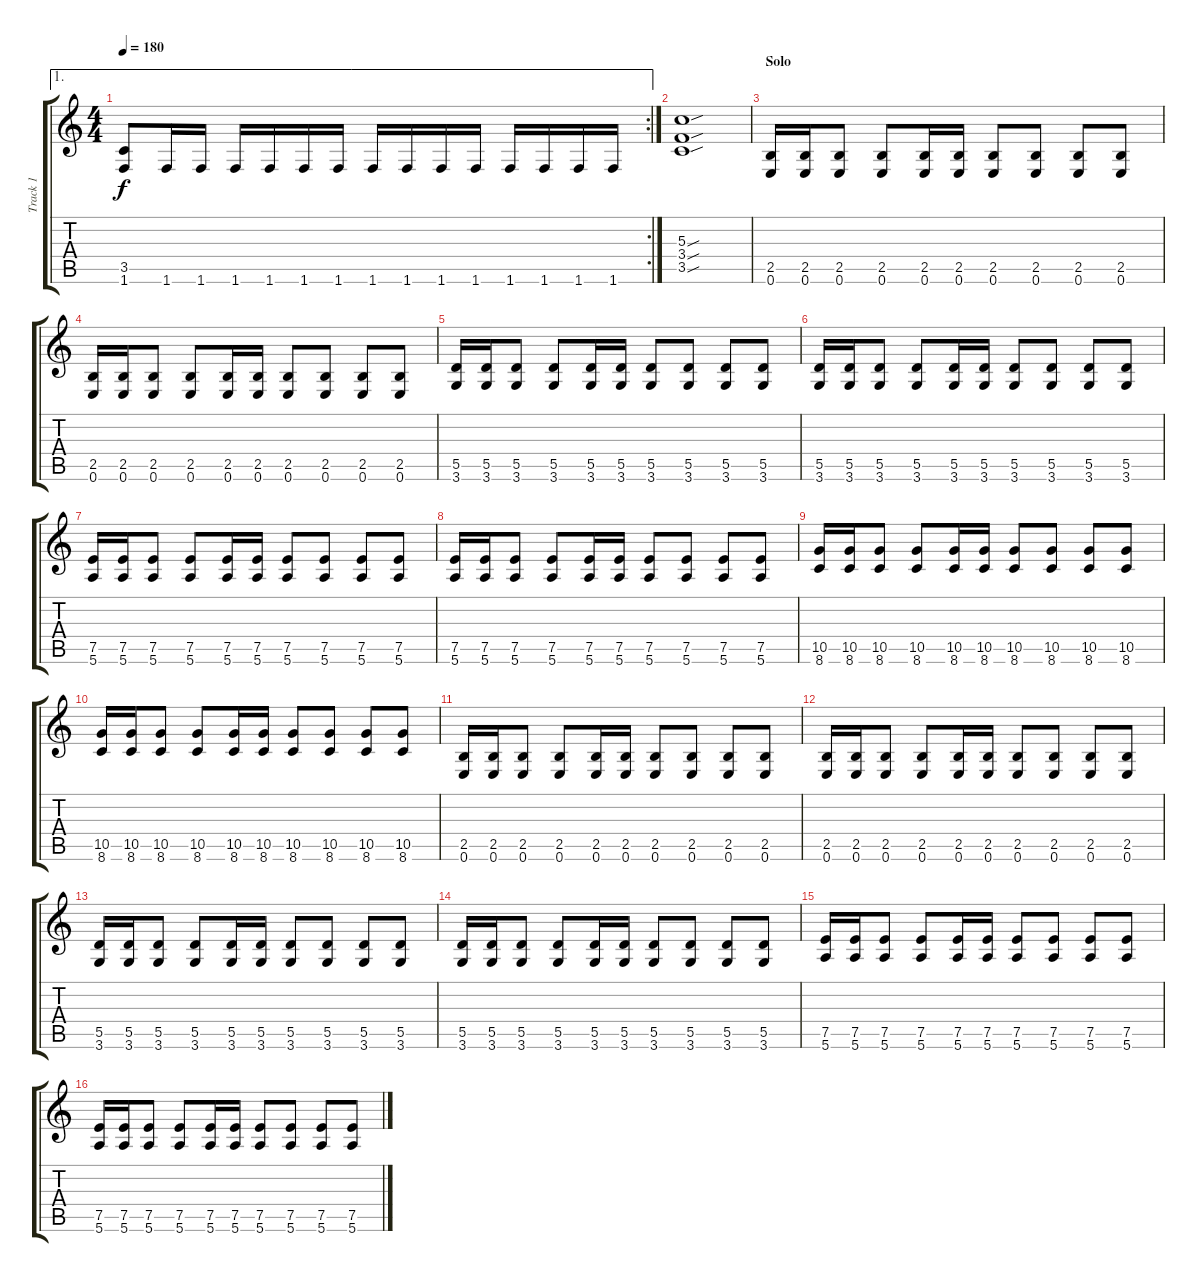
\track ("Track 1" "Track 1") {instrument distortionguitar}
\staff {score tabs}
\tuning (E4 B3 G3 D3 A2 E2) {hide}
\ae 1
\rc 2
\ts (4 4)
\tempo 180
\clef g2
\ks c
(3.5 1.6).8{dy f} 1.6.16 1.6.16 1.6.16 1.6.16 1.6.16 1.6.16 1.6.16 1.6.16 1.6.16 1.6.16 1.6.16 1.6.16 1.6.16 1.6.16 |
(5.3{sou} 3.4{sou} 3.5{sou}).1 |
\section ("" "Solo")
(2.5 0.6).16 (2.5 0.6).16 (2.5 0.6).8 (2.5 0.6).8 (2.5 0.6).16 (2.5 0.6).16 (2.5 0.6).8 (2.5 0.6).8 (2.5 0.6).8 (2.5 0.6).8 |
(2.5 0.6).16 (2.5 0.6).16 (2.5 0.6).8 (2.5 0.6).8 (2.5 0.6).16 (2.5 0.6).16 (2.5 0.6).8 (2.5 0.6).8 (2.5 0.6).8 (2.5 0.6).8 |
(5.5 3.6).16 (5.5 3.6).16 (5.5 3.6).8 (5.5 3.6).8 (5.5 3.6).16 (5.5 3.6).16 (5.5 3.6).8 (5.5 3.6).8 (5.5 3.6).8 (5.5 3.6).8 |
(5.5 3.6).16 (5.5 3.6).16 (5.5 3.6).8 (5.5 3.6).8 (5.5 3.6).16 (5.5 3.6).16 (5.5 3.6).8 (5.5 3.6).8 (5.5 3.6).8 (5.5 3.6).8 |
(7.5 5.6).16 (7.5 5.6).16 (7.5 5.6).8 (7.5 5.6).8 (7.5 5.6).16 (7.5 5.6).16 (7.5 5.6).8 (7.5 5.6).8 (7.5 5.6).8 (7.5 5.6).8 |
(7.5 5.6).16 (7.5 5.6).16 (7.5 5.6).8 (7.5 5.6).8 (7.5 5.6).16 (7.5 5.6).16 (7.5 5.6).8 (7.5 5.6).8 (7.5 5.6).8 (7.5 5.6).8 |
(10.5 8.6).16 (10.5 8.6).16 (10.5 8.6).8 (10.5 8.6).8 (10.5 8.6).16 (10.5 8.6).16 (10.5 8.6).8 (10.5 8.6).8 (10.5 8.6).8 (10.5 8.6).8 |
(10.5 8.6).16 (10.5 8.6).16 (10.5 8.6).8 (10.5 8.6).8 (10.5 8.6).16 (10.5 8.6).16 (10.5 8.6).8 (10.5 8.6).8 (10.5 8.6).8 (10.5 8.6).8 |
(2.5 0.6).16 (2.5 0.6).16 (2.5 0.6).8 (2.5 0.6).8 (2.5 0.6).16 (2.5 0.6).16 (2.5 0.6).8 (2.5 0.6).8 (2.5 0.6).8 (2.5 0.6).8 |
(2.5 0.6).16 (2.5 0.6).16 (2.5 0.6).8 (2.5 0.6).8 (2.5 0.6).16 (2.5 0.6).16 (2.5 0.6).8 (2.5 0.6).8 (2.5 0.6).8 (2.5 0.6).8 |
(5.5 3.6).16 (5.5 3.6).16 (5.5 3.6).8 (5.5 3.6).8 (5.5 3.6).16 (5.5 3.6).16 (5.5 3.6).8 (5.5 3.6).8 (5.5 3.6).8 (5.5 3.6).8 |
(5.5 3.6).16 (5.5 3.6).16 (5.5 3.6).8 (5.5 3.6).8 (5.5 3.6).16 (5.5 3.6).16 (5.5 3.6).8 (5.5 3.6).8 (5.5 3.6).8 (5.5 3.6).8 |
(7.5 5.6).16 (7.5 5.6).16 (7.5 5.6).8 (7.5 5.6).8 (7.5 5.6).16 (7.5 5.6).16 (7.5 5.6).8 (7.5 5.6).8 (7.5 5.6).8 (7.5 5.6).8 |
(7.5 5.6).16 (7.5 5.6).16 (7.5 5.6).8 (7.5 5.6).8 (7.5 5.6).16 (7.5 5.6).16 (7.5 5.6).8 (7.5 5.6).8 (7.5 5.6).8 (7.5 5.6).8
